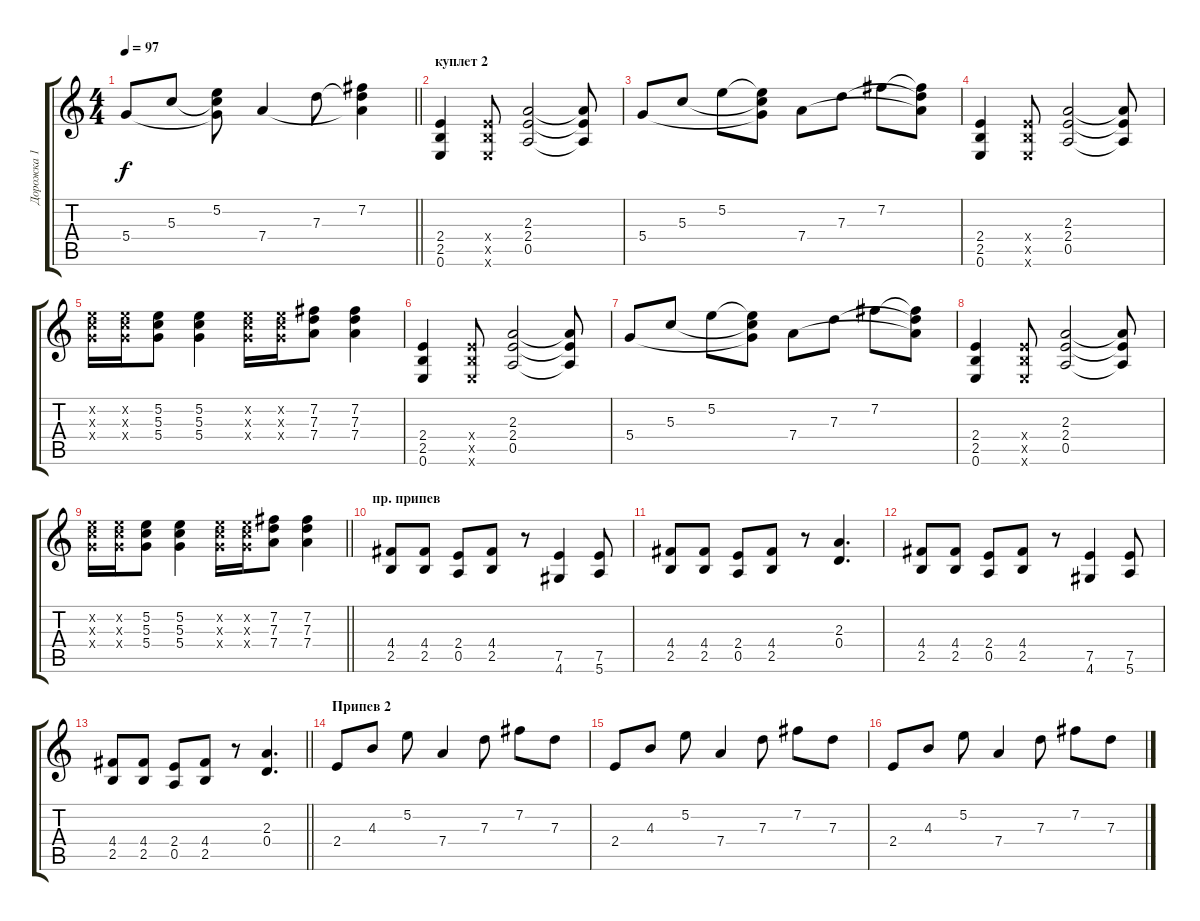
\track ("Дорожка 1" "Дорожка 1") {instrument overdrivenguitar}
\staff {score tabs}
\tuning (E4 B3 G3 D3 A2 E2) {hide}
\ts (4 4)
\tempo 97
\clef g2
\barLineRight lightlight
\ks c
5.4.8{dy f} 5.3.8 (5.2 5.3{t} 5.4{t}).8 7.4.4 7.3.8 (7.2 7.3{t} 7.4{t}).4 |
\section ("" "куплет 2")
(2.4 2.5 0.6).4 (2.4{x} 2.5{x} 0.6{x}).8 (2.3 2.4 0.5).2 (2.3{t} 2.4{t} 0.5{t}).8 |
5.4.8 5.3.8 5.2.8 (5.2{t} 5.3{t} 5.4{t}).8 7.4.8 7.3.8 7.2.8 (7.2{t} 7.3{t} 7.4{t}).8 |
(2.4 2.5 0.6).4 (2.4{x} 2.5{x} 0.6{x}).8 (2.3 2.4 0.5).2 (2.3{t} 2.4{t} 0.5{t}).8 |
(5.2{x} 5.3{x} 5.4{x}).16 (5.2{x} 5.3{x} 5.4{x}).16 (5.2 5.3 5.4).8 (5.2 5.3 5.4).4 (5.2{x} 5.3{x} 5.4{x}).16 (5.2{x} 5.3{x} 5.4{x}).16 (7.2 7.3 7.4).8 (7.2 7.3 7.4).4 |
(2.4 2.5 0.6).4 (2.4{x} 2.5{x} 0.6{x}).8 (2.3 2.4 0.5).2 (2.3{t} 2.4{t} 0.5{t}).8 |
5.4.8 5.3.8 5.2.8 (5.2{t} 5.3{t} 5.4{t}).8 7.4.8 7.3.8 7.2.8 (7.2{t} 7.3{t} 7.4{t}).8 |
(2.4 2.5 0.6).4 (2.4{x} 2.5{x} 0.6{x}).8 (2.3 2.4 0.5).2 (2.3{t} 2.4{t} 0.5{t}).8 |
\barLineRight lightlight
(5.2{x} 5.3{x} 5.4{x}).16 (5.2{x} 5.3{x} 5.4{x}).16 (5.2 5.3 5.4).8 (5.2 5.3 5.4).4 (5.2{x} 5.3{x} 5.4{x}).16 (5.2{x} 5.3{x} 5.4{x}).16 (7.2 7.3 7.4).8 (7.2 7.3 7.4).4 |
\section ("" "пр. припев")
(4.4 2.5).8 (4.4 2.5).8 (2.4 0.5).8 (4.4 2.5).8 r.8 (7.5 4.6).4 (7.5 5.6).8 |
(4.4 2.5).8 (4.4 2.5).8 (2.4 0.5).8 (4.4 2.5).8 r.8 (2.3 0.4).4{d} |
(4.4 2.5).8 (4.4 2.5).8 (2.4 0.5).8 (4.4 2.5).8 r.8 (7.5 4.6).4 (7.5 5.6).8 |
\barLineRight lightlight
(4.4 2.5).8 (4.4 2.5).8 (2.4 0.5).8 (4.4 2.5).8 r.8 (2.3 0.4).4{d} |
\section ("" "Припев 2")
2.4.8 4.3.8 5.2.8 7.4.4 7.3.8 7.2.8 7.3.8 |
2.4.8 4.3.8 5.2.8 7.4.4 7.3.8 7.2.8 7.3.8 |
2.4.8 4.3.8 5.2.8 7.4.4 7.3.8 7.2.8 7.3.8
